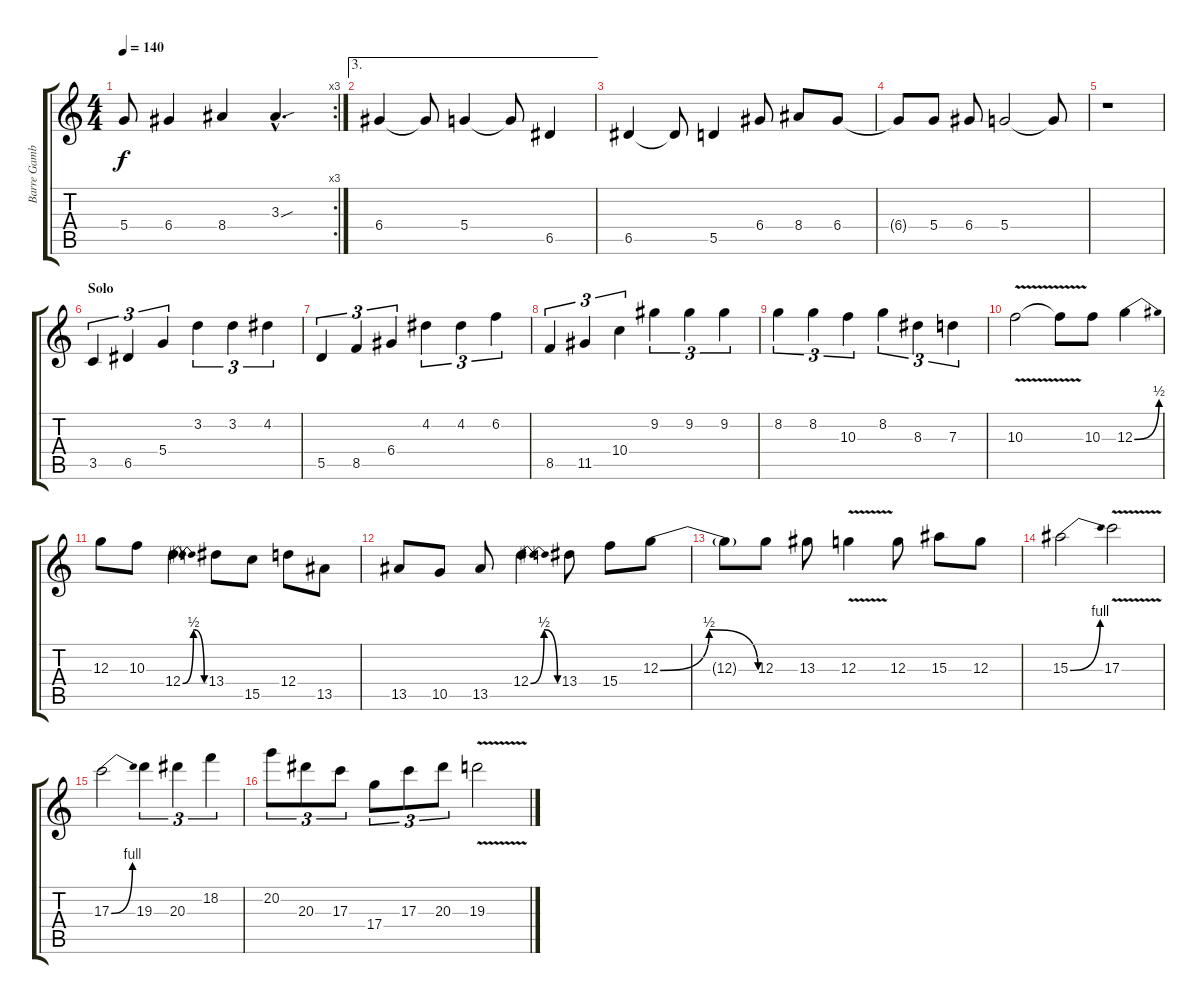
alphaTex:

\track ("Barre Gambling" "Barre Gamb") {instrument distortionguitar}
\staff {score tabs}
\tuning (E4 B3 G3 D3 A2 E2) {hide}
\rc 3
\ts (4 4)
\tempo 140
\clef g2
\ks c
5.4{t}.8{dy f} 6.4.4 8.4.4 3.3{sou hac}.4{d} |
\ae 3
6.4.4 6.4{t}.8 5.4.4 5.4{t}.8 6.5.4 |
6.5.4 6.5{t}.8 5.5.4 6.4.8 8.4.8 6.4.8 |
6.4{t}.8 5.4.8 6.4.8 5.4.2 5.4{t}.8 |
r.1 |
\section ("" "Solo")
3.5.4{tu (3 2)} 6.5.4{tu (3 2)} 5.4.4{tu (3 2)} 3.2.4{tu (3 2)} 3.2.4{tu (3 2)} 4.2.4{tu (3 2)} |
5.5.4{tu (3 2)} 8.5.4{tu (3 2)} 6.4.4{tu (3 2)} 4.2.4{tu (3 2)} 4.2.4{tu (3 2)} 6.2.4{tu (3 2)} |
8.5.4{tu (3 2)} 11.5.4{tu (3 2)} 10.4.4{tu (3 2)} 9.2.4{tu (3 2)} 9.2.4{tu (3 2)} 9.2.4{tu (3 2)} |
8.2.4{tu (3 2)} 8.2.4{tu (3 2)} 10.3.4{tu (3 2)} 8.2.4{tu (3 2)} 8.3.4{tu (3 2)} 7.3.4{tu (3 2)} |
10.3{v}.2 10.3{t}.8 10.3.8 12.3{be (bend 0 0 60 2)}.4 |
12.3.8 10.3.8 12.4{be (bendrelease 0 0 30 2 30 2 60 0)}.4 13.4.8 15.5.8 12.4.8 13.5.8 |
13.5.8 10.5.8 13.5.8 12.4{be (bendrelease 0 0 30 2 30 2 60 0)}.4 13.4.8 15.4.8 12.3{be (bendrelease 0 0 30 2 30 2 60 0)}.8 |
12.3{t}.8 12.3.8 13.3.8 12.3{v}.4 12.3.8 15.3.8 12.3.8 |
15.3{be (bend 0 0 60 4)}.2 17.3{v}.2 |
17.3{be (bend 0 0 60 4)}.2 19.3.4{tu (3 2)} 20.3.4{tu (3 2)} 18.2.4{tu (3 2)} |
20.2.8{tu (3 2)} 20.3.8{tu (3 2)} 17.3.8{tu (3 2)} 17.4.8{tu (3 2)} 17.3.8{tu (3 2)} 20.3.8{tu (3 2)} 19.3{v}.2
